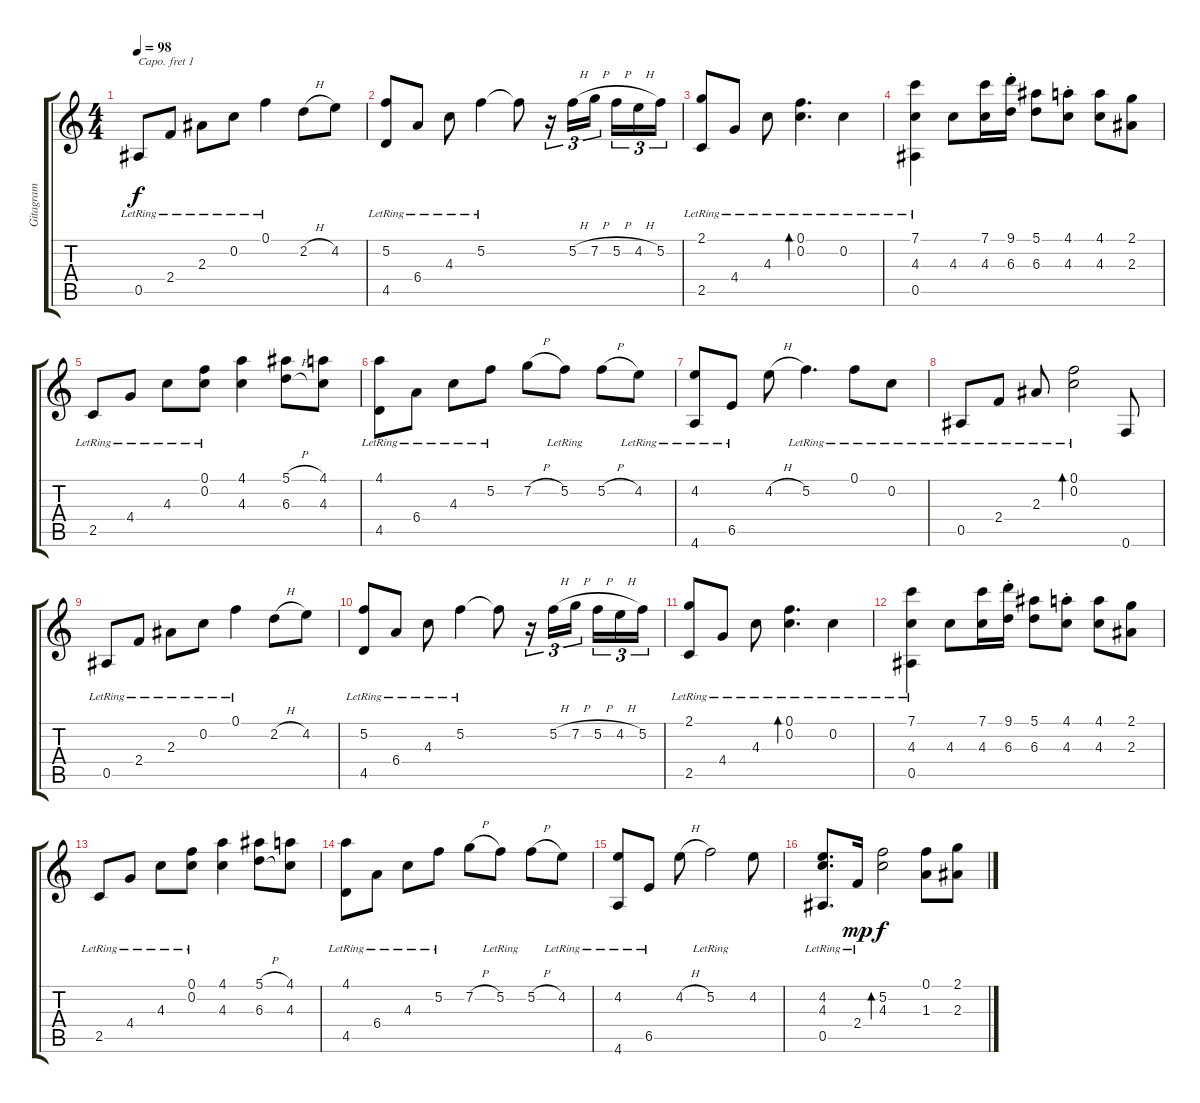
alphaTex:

\track ("Gitagram" "Gitagram") {instrument acousticguitarsteel}
\staff {score tabs}
\capo 1
\tuning (E4 B3 G3 D3 A2 E2) {hide}
\ts (4 4)
\tempo 98
\clef g2
\ks c
0.5{lr}.8{dy f} 2.4{lr}.8 2.3{lr}.8 0.2{lr}.8 0.1{lr}.4 2.2{h}.8 4.2.8 |
(5.2{lr} 4.5{lr}).8 6.4{lr}.8 4.3{lr}.8 5.2{lr}.4 5.2{t}.8 r.16{tu (3 2)} 5.2{h}.16{tu (3 2)} 7.2{h}.16{tu (3 2)} 5.2{h}.16{tu (3 2)} 4.2{h}.16{tu (3 2)} 5.2.16{tu (3 2)} |
(2.1{lr} 2.5{lr}).8 4.4{lr}.8 4.3{lr}.8 (0.1{lr} 0.2{lr}).4{d bd 120} 0.2{lr}.4 |
(7.1 4.3 0.5{lr}).4 4.3.8 (7.1 4.3).16 (9.1{st} 6.3{st}).16 (5.1 6.3).8 (4.1{st} 4.3{st}).8 (4.1 4.3).8 (2.1 2.3).8 |
2.5{lr}.8 4.4{lr}.8 4.3{lr}.8 (0.1{lr} 0.2{lr}).8 (4.1 4.3).4 (5.1{h} 6.3{h}).8 (4.1 4.3).8 |
(4.1{lr} 4.5{lr}).8 6.4{lr}.8 4.3{lr}.8 5.2{lr}.8 7.2{h}.8 5.2{lr}.8 5.2{h}.8 4.2{lr}.8 |
(4.2 4.6{lr}).8 6.5{lr}.8 4.2{h}.8 5.2{lr}.4{d} 0.1{lr}.8 0.2{lr}.8 |
0.5{lr}.8 2.4{lr}.8 2.3{lr}.8 (0.1{lr} 0.2{lr}).2{bd 60} 0.6.8 |
0.5{lr}.8 2.4{lr}.8 2.3{lr}.8 0.2{lr}.8 0.1{lr}.4 2.2{h}.8 4.2.8 |
(5.2{lr} 4.5{lr}).8 6.4{lr}.8 4.3{lr}.8 5.2{lr}.4 5.2{t}.8 r.16{tu (3 2)} 5.2{h}.16{tu (3 2)} 7.2{h}.16{tu (3 2)} 5.2{h}.16{tu (3 2)} 4.2{h}.16{tu (3 2)} 5.2.16{tu (3 2)} |
(2.1{lr} 2.5{lr}).8 4.4{lr}.8 4.3{lr}.8 (0.1{lr} 0.2{lr}).4{d bd 120} 0.2{lr}.4 |
(7.1 4.3 0.5{lr}).4 4.3.8 (7.1 4.3).16 (9.1{st} 6.3{st}).16 (5.1 6.3).8 (4.1{st} 4.3{st}).8 (4.1 4.3).8 (2.1 2.3).8 |
2.5{lr}.8 4.4{lr}.8 4.3{lr}.8 (0.1{lr} 0.2{lr}).8 (4.1 4.3).4 (5.1{h} 6.3{h}).8 (4.1 4.3).8 |
(4.1{lr} 4.5{lr}).8 6.4{lr}.8 4.3{lr}.8 5.2{lr}.8 7.2{h}.8 5.2{lr}.8 5.2{h}.8 4.2{lr}.8 |
(4.2 4.6{lr}).8 6.5{lr}.8 4.2{h}.8 5.2{lr}.2 4.2.8 |
(4.2 4.3 0.5{lr}).8{d} 2.4{lr}.16{dy mp} (5.2 4.3).2{bd 120 dy f} (0.1 1.3).8 (2.1 2.3).8
